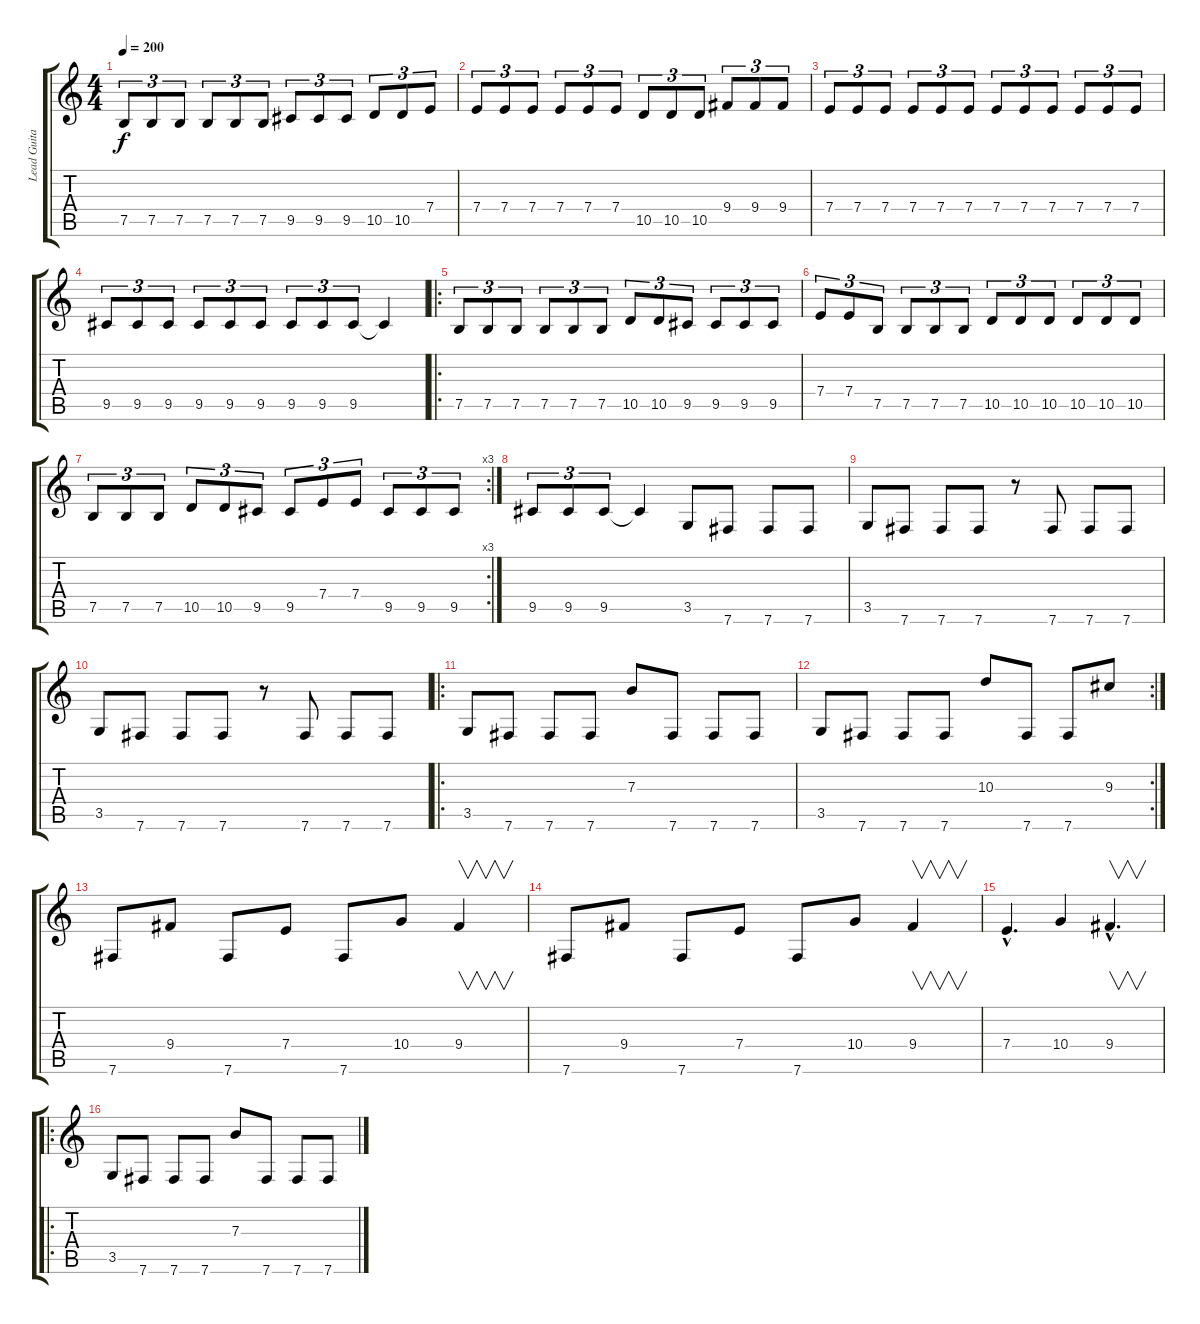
\track ("Lead Guitar" "Lead Guita") {instrument distortionguitar}
\staff {score tabs}
\tuning (B3 Gb3 E3 A2 E2 B1) {hide}
\ts (4 4)
\tempo 200
\clef g2
\ks c
7.5.8{tu (3 2) dy f} 7.5.8{tu (3 2)} 7.5.8{tu (3 2)} 7.5.8{tu (3 2)} 7.5.8{tu (3 2)} 7.5.8{tu (3 2)} 9.5.8{tu (3 2)} 9.5.8{tu (3 2)} 9.5.8{tu (3 2)} 10.5.8{tu (3 2)} 10.5.8{tu (3 2)} 7.4.8{tu (3 2)} |
7.4.8{tu (3 2)} 7.4.8{tu (3 2)} 7.4.8{tu (3 2)} 7.4.8{tu (3 2)} 7.4.8{tu (3 2)} 7.4.8{tu (3 2)} 10.5.8{tu (3 2)} 10.5.8{tu (3 2)} 10.5.8{tu (3 2)} 9.4.8{tu (3 2)} 9.4.8{tu (3 2)} 9.4.8{tu (3 2)} |
7.4.8{tu (3 2)} 7.4.8{tu (3 2)} 7.4.8{tu (3 2)} 7.4.8{tu (3 2)} 7.4.8{tu (3 2)} 7.4.8{tu (3 2)} 7.4.8{tu (3 2)} 7.4.8{tu (3 2)} 7.4.8{tu (3 2)} 7.4.8{tu (3 2)} 7.4.8{tu (3 2)} 7.4.8{tu (3 2)} |
9.5.8{tu (3 2)} 9.5.8{tu (3 2)} 9.5.8{tu (3 2)} 9.5.8{tu (3 2)} 9.5.8{tu (3 2)} 9.5.8{tu (3 2)} 9.5.8{tu (3 2)} 9.5.8{tu (3 2)} 9.5.8{tu (3 2)} 9.5{t}.4 |
\ro
7.5.8{tu (3 2)} 7.5.8{tu (3 2)} 7.5.8{tu (3 2)} 7.5.8{tu (3 2)} 7.5.8{tu (3 2)} 7.5.8{tu (3 2)} 10.5.8{tu (3 2)} 10.5.8{tu (3 2)} 9.5.8{tu (3 2)} 9.5.8{tu (3 2)} 9.5.8{tu (3 2)} 9.5.8{tu (3 2)} |
7.4.8{tu (3 2)} 7.4.8{tu (3 2)} 7.5.8{tu (3 2)} 7.5.8{tu (3 2)} 7.5.8{tu (3 2)} 7.5.8{tu (3 2)} 10.5.8{tu (3 2)} 10.5.8{tu (3 2)} 10.5.8{tu (3 2)} 10.5.8{tu (3 2)} 10.5.8{tu (3 2)} 10.5.8{tu (3 2)} |
\rc 3
7.5.8{tu (3 2)} 7.5.8{tu (3 2)} 7.5.8{tu (3 2)} 10.5.8{tu (3 2)} 10.5.8{tu (3 2)} 9.5.8{tu (3 2)} 9.5.8{tu (3 2)} 7.4.8{tu (3 2)} 7.4.8{tu (3 2)} 9.5.8{tu (3 2)} 9.5.8{tu (3 2)} 9.5.8{tu (3 2)} |
9.5.8{tu (3 2)} 9.5.8{tu (3 2)} 9.5.8{tu (3 2)} 9.5{t}.4 3.5.8 7.6.8 7.6.8 7.6.8 |
3.5.8 7.6.8 7.6.8 7.6.8 r.8 7.6.8 7.6.8 7.6.8 |
3.5.8 7.6.8 7.6.8 7.6.8 r.8 7.6.8 7.6.8 7.6.8 |
\ro
3.5.8 7.6.8 7.6.8 7.6.8 7.3.8 7.6.8 7.6.8 7.6.8 |
\rc 2
3.5.8 7.6.8 7.6.8 7.6.8 10.3.8 7.6.8 7.6.8 9.3.8 |
7.6.8 9.4.8 7.6.8 7.4.8 7.6.8 10.4.8 9.4.4{v} |
7.6.8 9.4.8 7.6.8 7.4.8 7.6.8 10.4.8 9.4.4{v} |
7.4{hac}.4{d} 10.4.4 9.4{hac}.4{v d} |
\ro
3.5.8 7.6.8 7.6.8 7.6.8 7.3.8 7.6.8 7.6.8 7.6.8
